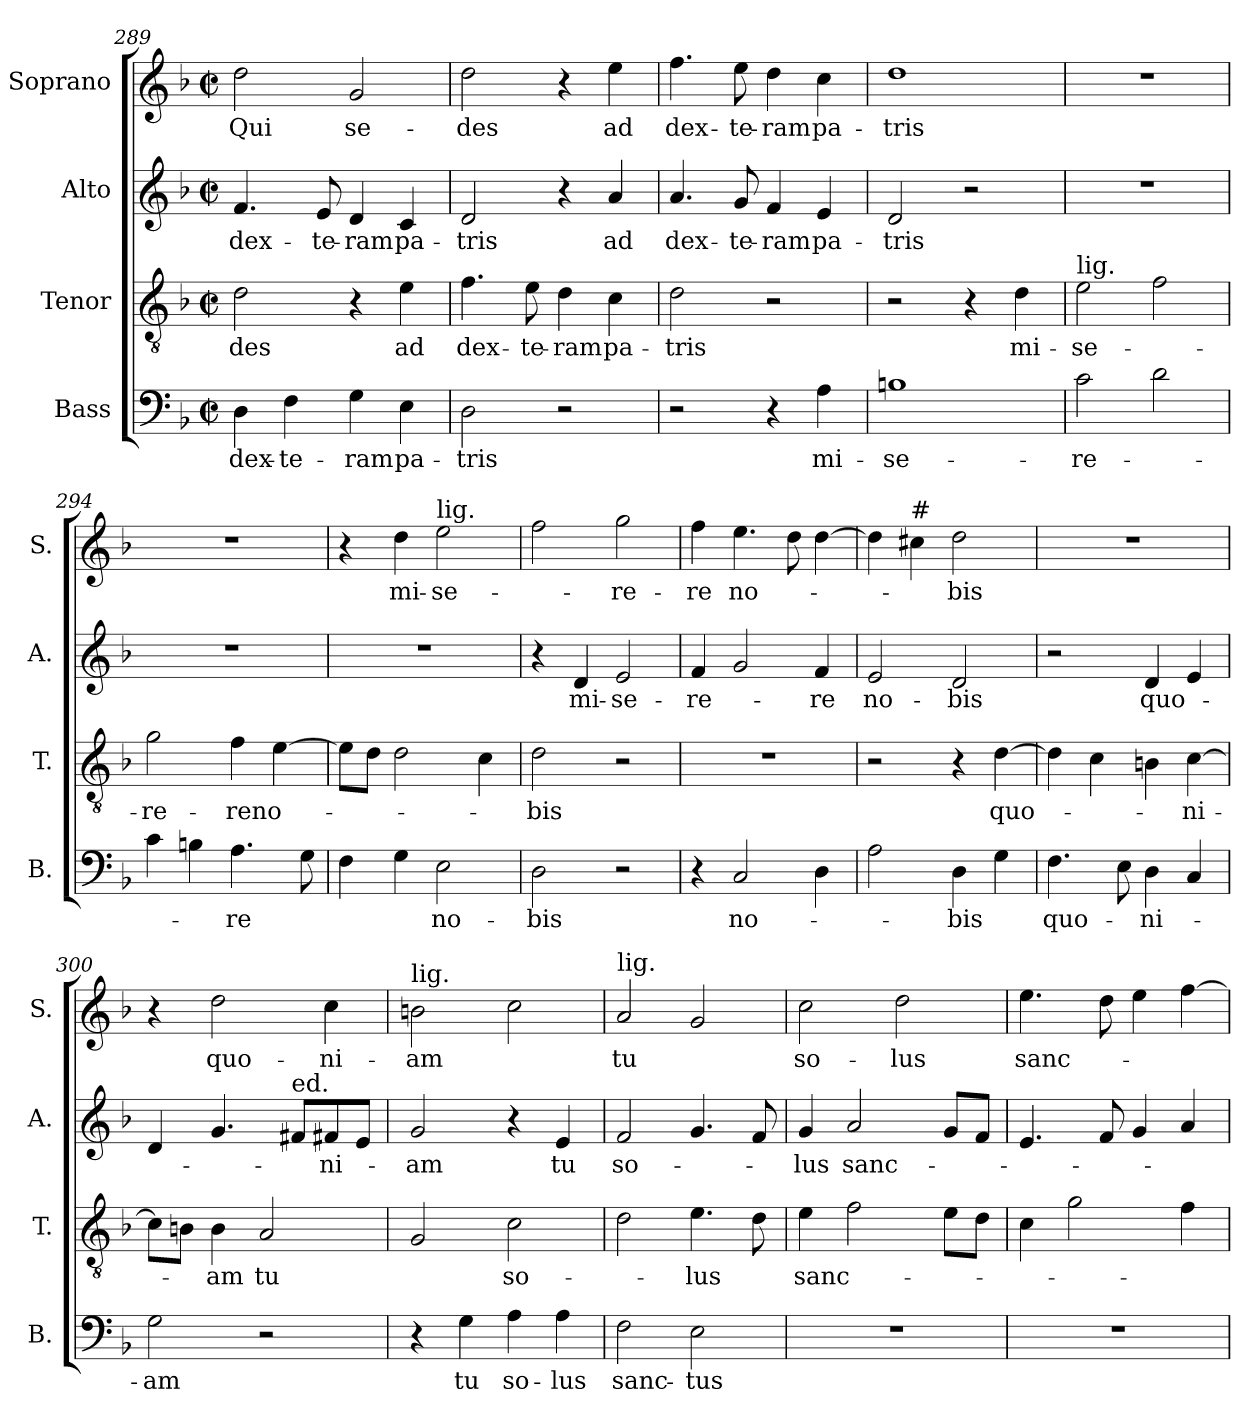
**kern	**text	**kern	**text	**kern	**text	**kern	**text
*part4	*part4	*part3	*part3	*part2	*part2	*part1	*part1
*staff4	*staff4	*staff3	*staff3	*staff2	*staff2	*staff1	*staff1
*I"Bass	*	*I"Tenor	*	*I"Alto	*	*I"Soprano	*
*I'B.	*	*I'T.	*	*I'A.	*	*I'S.	*
*clefF4	*	*clefGv2	*	*clefG2	*	*clefG2	*
*k[b-]	*	*k[b-]	*	*k[b-]	*	*k[b-]	*
*M2/2	*	*M2/2	*	*M2/2	*	*M2/2	*
*met(c|)	*	*met(c|)	*	*met(c|)	*	*met(c|)	*
=289	=289	=289	=289	=289	=289	=289	=289
!	!LO:LY:b	!	!LO:LY:b	!	!LO:LY:b	!	!LO:LY:b
4D\	dex-	2d\	-des	4.f/	dex-	2dd\	Qui
!	!LO:LY:b	!	!	!	!	!	!
4F\	-te-	.	.	.	.	.	.
!	!	!	!	!	!LO:LY:b	!	!
.	.	.	.	8e/	-te-	.	.
!	!LO:LY:b	!	!	!	!LO:LY:b	!	!LO:LY:b
4G\	-ram	4r	.	4d/	-ram	2g/	se-
!	!LO:LY:b	!	!LO:LY:b	!	!LO:LY:b	!	!
4E\	pa-	4e\	ad	4c/	pa-	.	.
=290	=290	=290	=290	=290	=290	=290	=290
!	!LO:LY:b	!	!LO:LY:b	!	!LO:LY:b	!	!LO:LY:b
2D\	-tris	4.f\	dex-	2d/	-tris	2dd\	-des
!	!	!	!LO:LY:b	!	!	!	!
.	.	8e\	-te-	.	.	.	.
!	!	!	!LO:LY:b	!	!	!	!
2r	.	4d\	-ram	4r	.	4r	.
!	!	!	!LO:LY:b	!	!LO:LY:b	!	!LO:LY:b
.	.	4c\	pa-	4a/	ad	4ee\	ad
=291	=291	=291	=291	=291	=291	=291	=291
!	!	!	!LO:LY:b	!	!LO:LY:b	!	!LO:LY:b
2r	.	2d\	-tris	4.a/	dex-	4.ff\	dex-
!	!	!	!	!	!LO:LY:b	!	!LO:LY:b
.	.	.	.	8g/	-te-	8ee\	te-
!	!	!	!	!	!LO:LY:b	!	!LO:LY:b
4r	.	2r	.	4f/	-ram	4dd\	-ram
!	!LO:LY:b	!	!	!	!LO:LY:b	!	!LO:LY:b
4A\	mi-	.	.	4e/	pa-	4cc\	pa-
=292	=292	=292	=292	=292	=292	=292	=292
!	!LO:LY:b	!	!	!	!LO:LY:b	!	!LO:LY:b
1Bn	-se-	2r	.	2d/	-tris	1dd	-tris
.	.	4r	.	2r	.	.	.
!	!	!	!LO:LY:b	!	!	!	!
.	.	4d\	mi-	.	.	.	.
=293	=293	=293	=293	=293	=293	=293	=293
!	!	!LO:TX:a:t=lig.	!	!	!	!	!
!	!LO:LY:b	!	!LO:LY:b	!	!	!	!
2c\	-re-	2e\	-se-	1r	.	1r	.
2d\	.	2f\	.	.	.	.	.
=294	=294	=294	=294	=294	=294	=294	=294
!	!	!	!LO:LY:b	!	!	!	!
4c\	.	2g\	-re-	1r	.	1r	.
4Bn\	.	.	.	.	.	.	.
!	!LO:LY:b	!	!LO:LY:b	!	!	!	!
4.A\	-re	4f\	-re	.	.	.	.
!	!	!	!LO:LY:b	!	!	!	!
.	.	[4e\	no-	.	.	.	.
8G\	.	.	.	.	.	.	.
=295	=295	=295	=295	=295	=295	=295	=295
4F\	.	8e\L]	.	1r	.	4r	.
.	.	8d\J	.	.	.	.	.
!	!	!	!	!	!	!	!LO:LY:b
4G\	.	2d\	.	.	.	4dd\	mi-
!	!	!	!	!	!	!LO:TX:a:t=lig.	!
!	!LO:LY:b	!	!	!	!	!	!LO:LY:b
2E\	no-	.	.	.	.	2ee\	-se-
.	.	4c\	.	.	.	.	.
=296	=296	=296	=296	=296	=296	=296	=296
!	!LO:LY:b	!	!LO:LY:b	!	!	!	!
2D\	-bis	2d\	-bis	4r	.	2ff\	.
!	!	!	!	!	!LO:LY:b	!	!
.	.	.	.	4d/	mi-	.	.
!	!	!	!	!	!LO:LY:b	!	!LO:LY:b
2r	.	2r	.	2e/	-se-	2gg\	-re-
=297	=297	=297	=297	=297	=297	=297	=297
!	!	!	!	!	!LO:LY:b	!	!LO:LY:b
4r	.	1r	.	4f/	-re-	4ff\	-re
!	!LO:LY:b	!	!	!	!	!	!LO:LY:b
2C/	no-	.	.	2g/	.	4.ee\	no-
.	.	.	.	.	.	8dd\	.
!	!	!	!	!	!LO:LY:b	!	!
4D\	.	.	.	4f/	re	[4dd\	.
=298	=298	=298	=298	=298	=298	=298	=298
!	!	!	!	!	!LO:LY:b	!	!
2A\	.	2r	.	2e/	no-	4dd\]	.
!	!	!	!	!	!	!LO:TX:a:t=#	!
.	.	.	.	.	.	4cc#X\	.
!	!LO:LY:b	!	!	!	!LO:LY:b	!	!LO:LY:b
4D\	-bis	4r	.	2d/	-bis	2dd\	-bis
!	!	!	!LO:LY:b	!	!	!	!
4G\	.	[4d\	quo-	.	.	.	.
=299	=299	=299	=299	=299	=299	=299	=299
!	!LO:LY:b	!	!	!	!	!	!
4.F\	quo-	4d\]	.	2r	.	1r	.
.	.	4c\	.	.	.	.	.
8E\	.	.	.	.	.	.	.
!	!LO:LY:b	!	!	!	!LO:LY:b	!	!
4D\	-ni-	4Bn\	.	4d/	quo-	.	.
!	!	!	!LO:LY:b	!	!	!	!
4C/	.	[4c\	ni-	4e/	.	.	.
=300	=300	=300	=300	=300	=300	=300	=300
!	!LO:LY:b	!	!	!	!	!	!
2G\	-am	8c\L]	.	4d/	.	4r	.
.	.	8Bn\J	.	.	.	.	.
!	!	!	!LO:LY:b	!	!	!	!LO:LY:b
.	.	4B\	-am	4.g/	.	2dd\	quo-
!	!	!	!LO:LY:b	!	!	!	!
2r	.	2A/	-tu	.	.	.	.
!	!	!	!	!LO:TX:a:t=ed.	!	!	!
.	.	.	.	8f#X/L	.	.	.
!	!	!	!	!	!LO:LY:b	!	!LO:LY:b
.	.	.	.	8f#X/	-ni-	4cc\	-ni-
.	.	.	.	8e/J	.	.	.
=301	=301	=301	=301	=301	=301	=301	=301
!	!	!	!	!	!	!LO:TX:a:t=lig.	!
!	!	!	!	!	!LO:LY:b	!	!LO:LY:b
4r	.	2G/	.	2g/	-am	2bn\	-am
!	!LO:LY:b	!	!	!	!	!	!
4G\	tu	.	.	.	.	.	.
!	!LO:LY:b	!	!LO:LY:b	!	!	!	!
4A\	so-	2c\	so-	4r	.	2cc\	.
!	!LO:LY:b	!	!	!	!LO:LY:b	!	!
4A\	-lus	.	.	4e/	tu	.	.
=302	=302	=302	=302	=302	=302	=302	=302
!	!	!	!	!	!	!LO:TX:a:t=lig.	!
!	!LO:LY:b	!	!	!	!LO:LY:b	!	!LO:LY:b
2F\	sanc-	2d\	.	2f/	so-	2a/	-tu
!	!LO:LY:b	!	!LO:LY:b	!	!	!	!
2E\	-tus	4.e\	-lus	4.g/	.	2g/	.
.	.	8d\	.	8f/	.	.	.
=303	=303	=303	=303	=303	=303	=303	=303
!	!	!	!LO:LY:b	!	!LO:LY:b	!	!LO:LY:b
1r	.	4e\	sanc-	4g/	-lus	2cc\	so-
!	!	!	!	!	!LO:LY:b	!	!
.	.	2f\	.	2a/	sanc-	.	.
!	!	!	!	!	!	!	!LO:LY:b
.	.	.	.	.	.	2dd\	-lus
.	.	8e\L	.	8g/L	.	.	.
.	.	8d\J	.	8f/J	.	.	.
=304	=304	=304	=304	=304	=304	=304	=304
!	!	!	!	!	!	!	!LO:LY:b
1r	.	4c\	.	4.e/	.	4.ee\	sanc-
.	.	2g\	.	.	.	.	.
.	.	.	.	8f/	.	8dd\	.
.	.	.	.	4g/	.	4ee\	.
.	.	4f\	.	4a/	.	[4ff\	.
=	=	=	=	=	=	=	=
*-	*-	*-	*-	*-	*-	*-	*-
